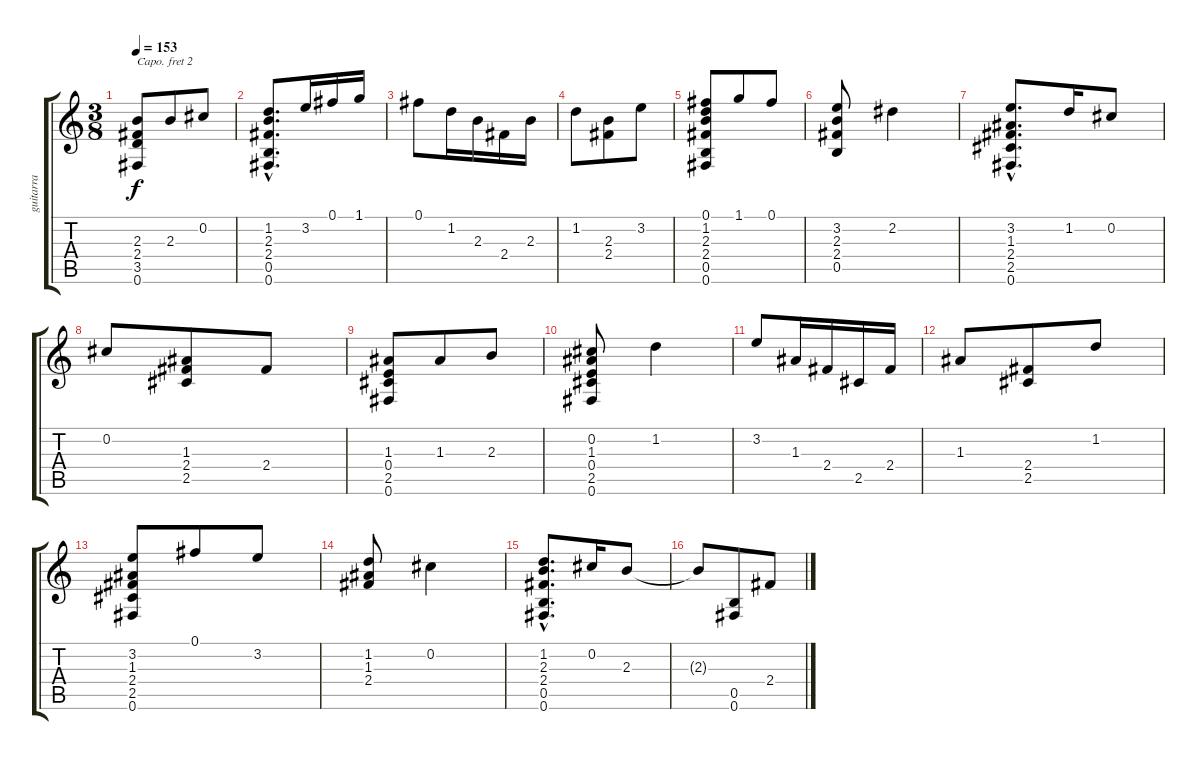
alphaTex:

\track ("guitarra    " "guitarra  ") {instrument acousticguitarnylon}
\staff {score tabs}
\capo 2
\tuning (E4 B3 G3 D3 A2 E2) {hide}
\ts (3 8)
\tempo 153
\clef g2
\ks c
(2.3 2.4 3.5 0.6).8{dy f} 2.3.8 0.2.8 |
(1.2{hac} 2.3{hac} 2.4{hac} 0.5{hac} 0.6{hac}).8{d} 3.2.16 0.1.16 1.1.16 |
0.1.8 1.2.16 2.3.16 2.4.16 2.3.16 |
1.2.8 (2.3 2.4).8 3.2.8 |
(0.1 1.2 2.3 2.4 0.5 0.6).8 1.1.8 0.1.8 |
(3.2 2.3 2.4 0.5).8 2.2.4 |
(3.2{hac} 1.3{hac} 2.4{hac} 2.5{hac} 0.6{hac}).8{d} 1.2.16 0.2.8 |
0.2.8 (1.3 2.4 2.5).8 2.4.8 |
(1.3 0.4 2.5 0.6).8 1.3.8 2.3.8 |
(0.2 1.3 0.4 2.5 0.6).8 1.2.4 |
3.2.8 1.3.16 2.4.16 2.5.16 2.4.16 |
1.3.8 (2.4 2.5).8 1.2.8 |
(3.2 1.3 2.4 2.5 0.6).8 0.1.8 3.2.8 |
(1.2 1.3 2.4).8 0.2.4 |
(1.2{hac} 2.3{hac} 2.4{hac} 0.5{hac} 0.6{hac}).8{d} 0.2.16 2.3.8 |
2.3{t}.8 (0.5 0.6).8 2.4.8
